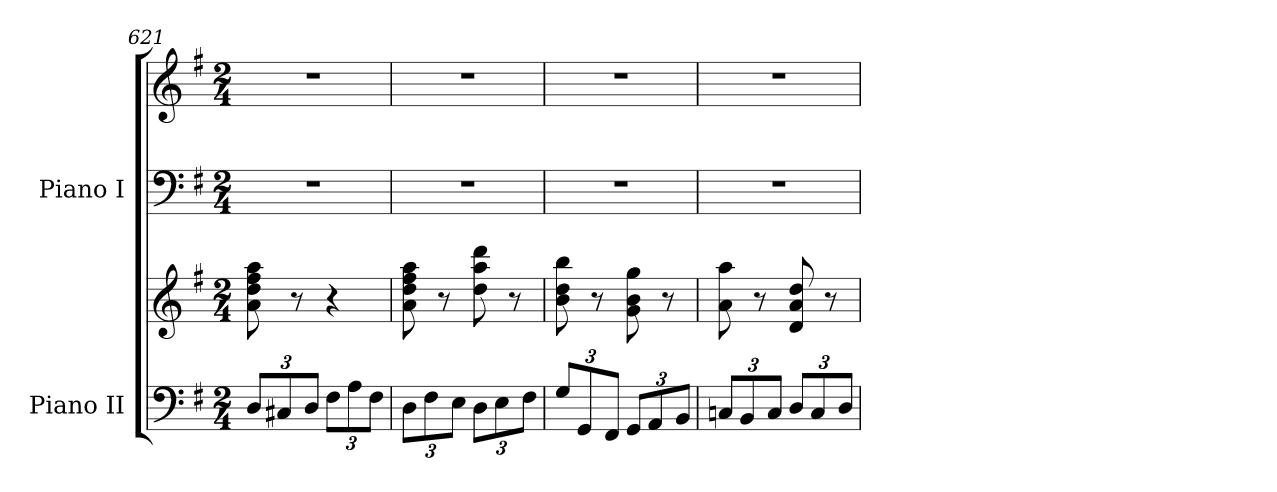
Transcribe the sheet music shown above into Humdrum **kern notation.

**kern	**kern	**kern	**kern
*part2	*part2	*part1	*part1
*staff4	*staff3	*staff2	*staff1
*I"Piano II	*	*I"Piano I	*
*I'Pno. II	*	*I'Pno. I	*
*clefF4	*clefG2	*clefF4	*clefG2
*k[f#]	*k[f#]	*k[f#]	*k[f#]
*M2/4	*M2/4	*M2/4	*M2/4
*Xbrackettup	*	*	*
=621	=621	=621	=621
12D!/L	8a!\ 8dd!\ 8ff#!\ 8aa!\	2r	2r
12C#X!/	.	.	.
.	8r	.	.
12D!/J	.	.	.
12F#!\L	4r	.	.
12A!\	.	.	.
12F#!\J	.	.	.
=622	=622	=622	=622
12D!\L	8a!\ 8dd!\ 8ff#!\ 8aa!\	2r	2r
12F#!\	.	.	.
.	8r	.	.
12E!\J	.	.	.
12D!\L	8dd!\ 8aa!\ 8ddd!\	.	.
12E!\	.	.	.
.	8r	.	.
12F#!\J	.	.	.
=623	=623	=623	=623
12G!/L	8b!\ 8dd!\ 8bb!\	2r	2r
12GG!/	.	.	.
.	8r	.	.
12FF#!/J	.	.	.
12GG!/L	8g!\ 8b!\ 8gg!\	.	.
12AA!/	.	.	.
.	8r	.	.
12BB!/J	.	.	.
=624	=624	=624	=624
12Cn!/L	8a!\ 8aa!\	2r	2r
12BB!/	.	.	.
.	8r	.	.
12C!/J	.	.	.
12D!/L	8d!/ 8a!/ 8dd!/	.	.
12C!/	.	.	.
.	8r	.	.
12D!/J	.	.	.
=	=	=	=
*-	*-	*-	*-
